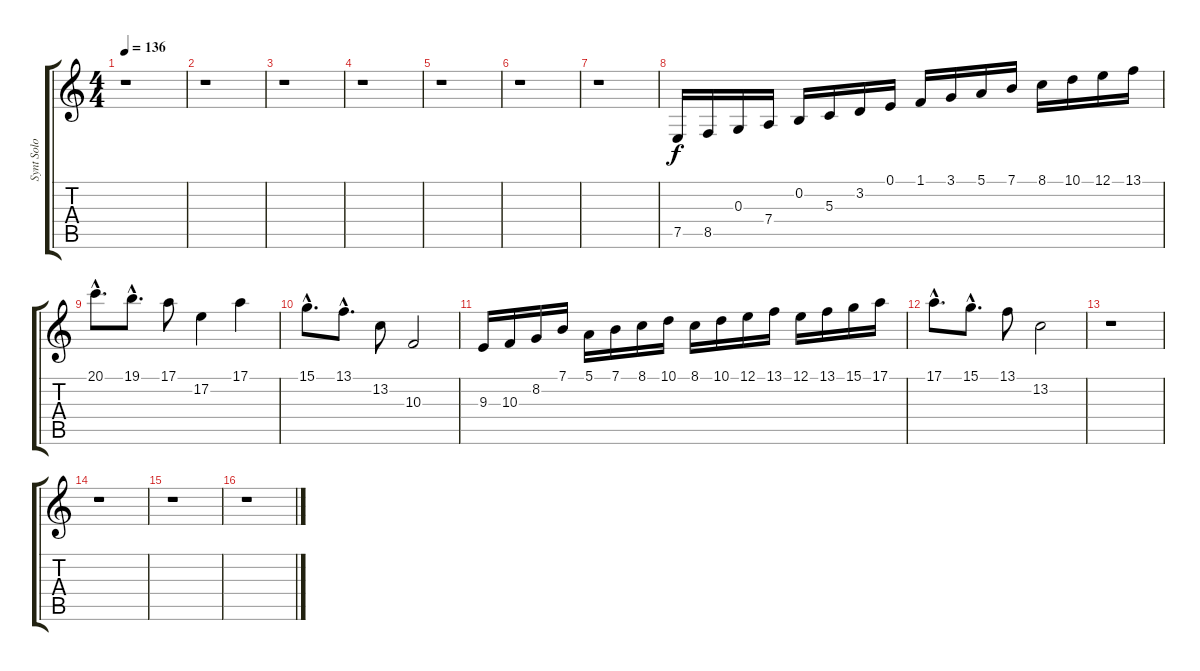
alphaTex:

\track ("Synt Solo" "Synt Solo") {instrument tinklebell}
\staff {score tabs}
\tuning (E4 B3 G3 D3 A2 E2) {hide}
\ts (4 4)
\tempo 136
\clef g2
\ks c
r.1{dy f} |
r.1 |
r.1 |
r.1 |
r.1 |
r.1 |
r.1 |
7.5.16 8.5.16 0.3.16 7.4.16 0.2.16 5.3.16 3.2.16 0.1.16 1.1.16 3.1.16 5.1.16 7.1.16 8.1.16 10.1.16 12.1.16 13.1.16 |
20.1{hac}.8{d} 19.1{hac}.8{d} 17.1.8 17.2.4 17.1.4 |
15.1{hac}.8{d} 13.1{hac}.8{d} 13.2.8 10.3.2 |
9.3.16 10.3.16 8.2.16 7.1.16 5.1.16 7.1.16 8.1.16 10.1.16 8.1.16 10.1.16 12.1.16 13.1.16 12.1.16 13.1.16 15.1.16 17.1.16 |
17.1{hac}.8{d} 15.1{hac}.8{d} 13.1.8 13.2.2 |
r.1 |
r.1 |
r.1 |
r.1
